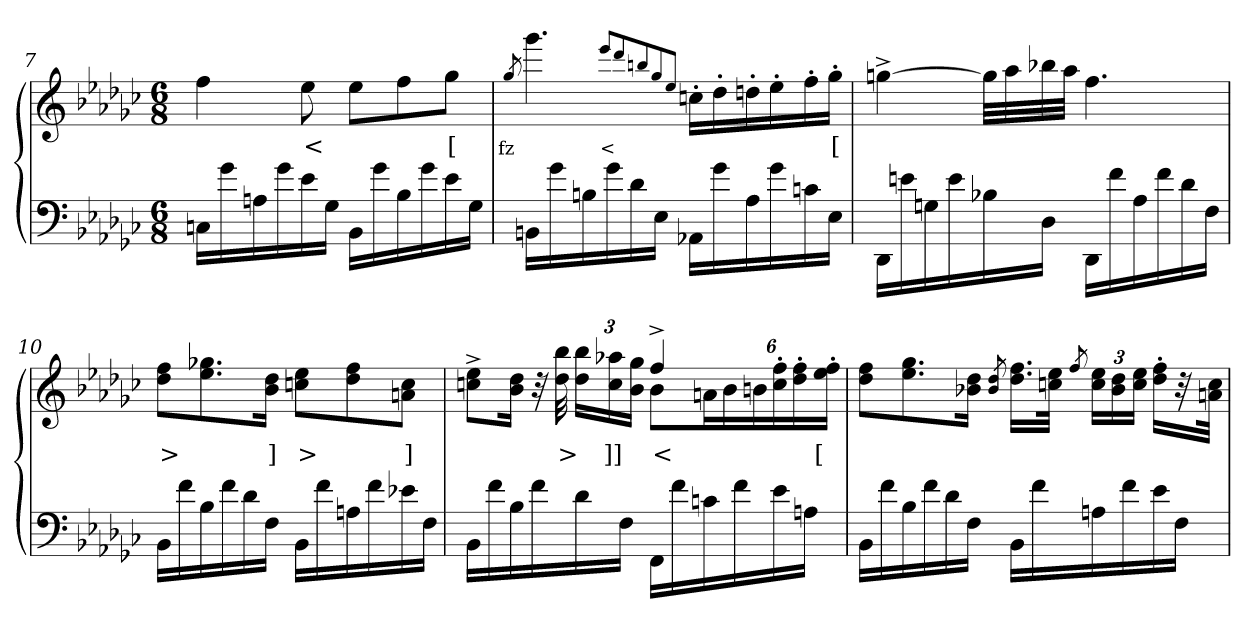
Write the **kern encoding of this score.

**kern	**kern	**text
*part2	*part1	*part1
*staff2	*staff1	*staff1
*clefF4	*clefG2	*
*k[b-e-a-d-g-c-]	*k[b-e-a-d-g-c-]	*
*M6/8	*M6/8	*
=7	=7	=7
16CnLL	4ff	.
16g-	.	.
16An	.	.
16g-	.	.
16e-	8ee-	<
16G-JJ	.	.
16BB-LL	8ee-L	.
16g-	.	.
16B-	8ff	.
16g-	.	.
16e-	8gg-J	[
16G-JJ	.	.
=8	=8	=8
.	8qgg-/	fz
16BBnLL	4.ggg-	.
16g-	.	.
16B	.	.
16g-	.	.
16d-	.	.
16E-JJ	.	.
.	8qeee-/L	<
.	8qddd-/	.
.	8qbbn/	.
.	8qgg-/	.
.	8qee-/J	.
16AA-XLL	16ccn'>LL	.
16g-	16dd-'>	.
16A-	16ddn'>	.
16g-	16ee-'>	.
16cn	16ff'>	.
16E-JJ	16gg-'>JJ	[
=9	=9	=9
16DD-LL	[4ggn^>	.
16en	.	.
16Gn	.	.
16e	.	.
16B-X	32ggLLL]	.
.	32aa-	.
16D-JJ	32bb-X	.
.	32aa-JJJ	.
16DD-LL	4.ff	.
16f	.	.
16A-	.	.
16f	.	.
16d-	.	.
16FJJ	.	.
=10	=10	=10
16BB-LL	8ff 8dd-L	>
16f	.	.
16B-	8.gg-X 8.ee-	.
16f	.	.
16d-	.	.
16FJJ	16dd- 16b-Jk	]
16BB-LL	8ee- 8ccnL	>
16f	.	.
16An	8ff 8dd-	.
16f	.	.
16e-X	8cc 8anJ	]
16FJJ	.	.
=11	=11	=11
*	*^	*
16BB-LL	4.ryy	8ee-^> 8ccn^>L	.
16f	.	.	.
16B-	.	16dd- 16b-Jk	.
16f	.	32r	.
.	.	32bb- 32dd-	>
16d-	.	24bb- 24dd-LL	.
.	.	24aa-X 24cc	]]
16FJJ	.	.	.
.	.	24gg- 24b-JJ	.
16FFLL	4ff^>	8b-L	<
16f	.	.	.
16cn	.	24anL	.
.	.	24b-	.
16f	.	.	.
.	.	24bn	.
16e-	8ryy	24ff'> 24cc'>	.
.	.	24ff'> 24dd-'>	.
16AnJJ	.	.	.
.	.	24ff'> 24ee-'>JJ	[
*	*v	*v	*
=12	=12	=12
16BB-LL	8ff 8dd-L	.
16f	.	.
16B-	8.gg- 8.ee-	.
16f	.	.
16d-	.	.
16FJJ	16dd- 16b-XJk	.
.	8qb- 8qdd-/	.
16BB-LL	16.ff 16.dd-LL	.
16f	.	.
.	32ee- 32ccnJJk	.
.	8qff/	.
16An	24ee- 24ccLL	.
.	24dd- 24b-	.
16f	.	.
.	24ee- 24ccJJ	.
16e-	16ff'> 16dd-'>LL	.
16FJJ	32r	.
.	32cc 32anJJk	.
=	=	=
*-	*-	*-
